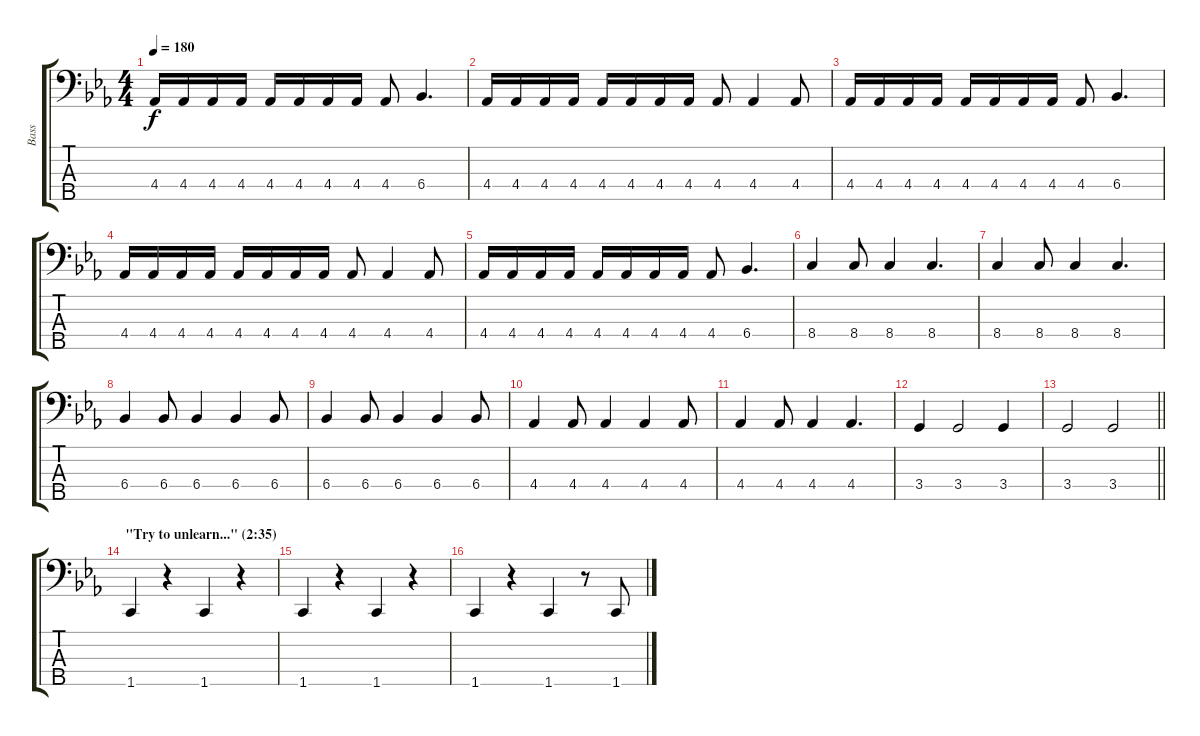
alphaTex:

\track ("Bass" "Bass") {instrument electricbassfinger}
\staff {score tabs}
\tuning (G2 D2 A1 E1 B0) {hide}
\ts (4 4)
\tempo 180
\clef f4
\ks cminor
4.4.16{dy f} 4.4.16 4.4.16 4.4.16 4.4.16 4.4.16 4.4.16 4.4.16 4.4.8 6.4.4{d} |
4.4.16 4.4.16 4.4.16 4.4.16 4.4.16 4.4.16 4.4.16 4.4.16 4.4.8 4.4.4 4.4.8 |
4.4.16 4.4.16 4.4.16 4.4.16 4.4.16 4.4.16 4.4.16 4.4.16 4.4.8 6.4.4{d} |
4.4.16 4.4.16 4.4.16 4.4.16 4.4.16 4.4.16 4.4.16 4.4.16 4.4.8 4.4.4 4.4.8 |
4.4.16 4.4.16 4.4.16 4.4.16 4.4.16 4.4.16 4.4.16 4.4.16 4.4.8 6.4.4{d} |
8.4.4 8.4.8 8.4.4 8.4.4{d} |
8.4.4 8.4.8 8.4.4 8.4.4{d} |
6.4.4 6.4.8 6.4.4 6.4.4 6.4.8 |
6.4.4 6.4.8 6.4.4 6.4.4 6.4.8 |
4.4.4 4.4.8 4.4.4 4.4.4 4.4.8 |
4.4.4 4.4.8 4.4.4 4.4.4{d} |
3.4.4 3.4.2 3.4.4 |
\barLineRight lightlight
3.4.2 3.4.2 |
\section ("" "\"Try to unlearn...\" (2:35)")
1.5.4 r.4 1.5.4 r.4 |
1.5.4 r.4 1.5.4 r.4 |
1.5.4 r.4 1.5.4 r.8 1.5.8
